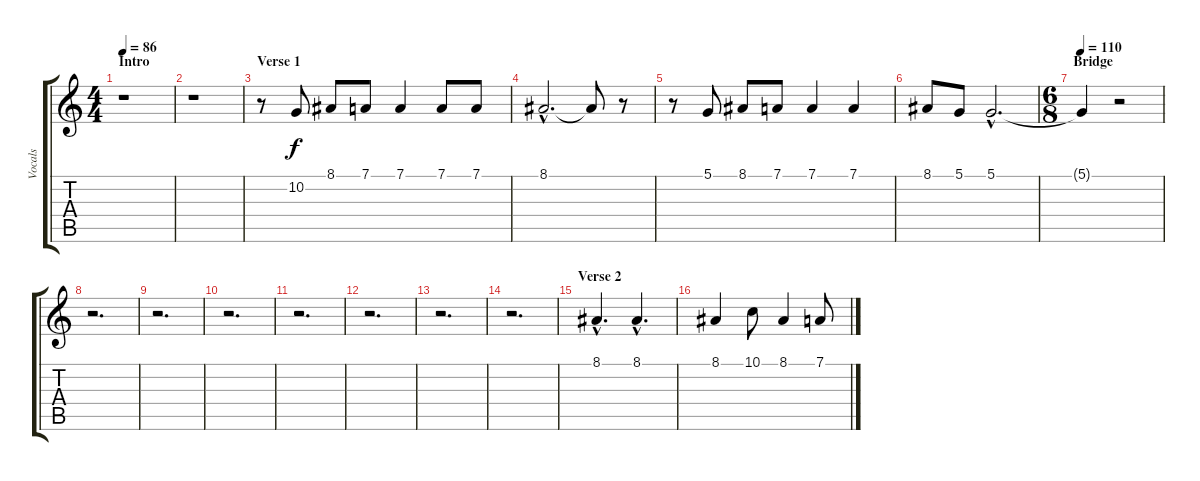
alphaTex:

\track ("Vocals" "Vocals") {instrument flute}
\staff {score tabs}
\tuning (D4 A3 F3 C3 G2 D2) {hide}
\ts (4 4)
\section ("" "Intro")
\tempo 86
\clef g2
\ks c
r.1{dy f instrument flute} |
r.1 |
\section ("" "Verse 1")
r.8 10.2.8 8.1.8 7.1.8 7.1.4 7.1.8 7.1.8 |
8.1{hac}.2{d} 8.1{t}.8 r.8 |
r.8 5.1.8 8.1.8 7.1.8 7.1.4 7.1.4 |
8.1.8 5.1.8 5.1{hac}.2{d} |
\ts (6 8)
\section ("" "Bridge")
\tempo 110
5.1{t}.4 r.2 |
r.2{d} |
r.2{d} |
r.2{d} |
r.2{d} |
r.2{d} |
r.2{d} |
r.2{d} |
\section ("" "Verse 2")
8.1{hac}.4{d} 8.1{hac}.4{d} |
8.1.4 10.1.8 8.1.4 7.1.8
